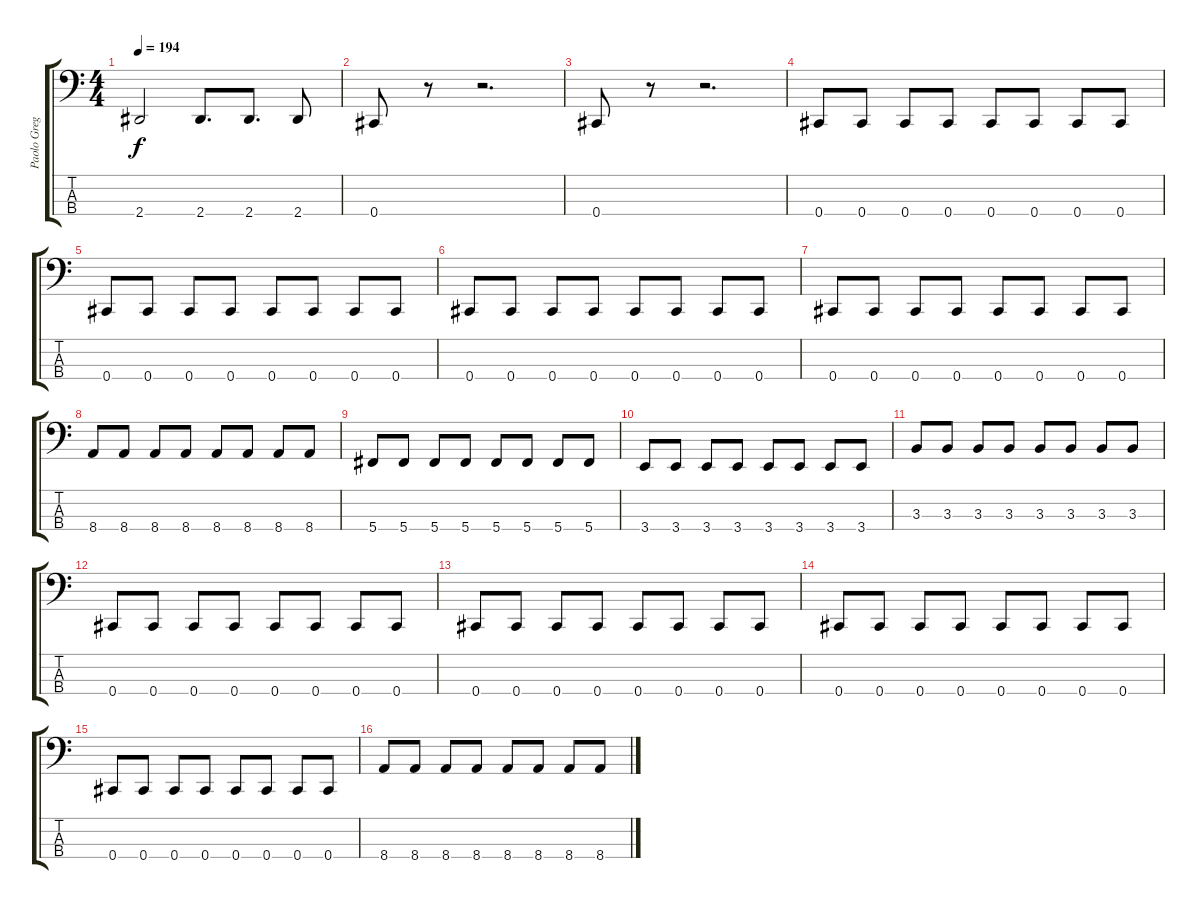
\track ("Paolo Gregoletto" "Paolo Greg") {instrument electricbassfinger}
\staff {score tabs}
\tuning (Gb2 Db2 Ab1 Db1) {hide}
\ts (4 4)
\tempo 194
\clef f4
\ks c
2.4.2{dy f} 2.4.8{d} 2.4.8{d} 2.4.8 |
0.4.8 r.8 r.2{d} |
0.4.8 r.8 r.2{d} |
0.4.8 0.4.8 0.4.8 0.4.8 0.4.8 0.4.8 0.4.8 0.4.8 |
0.4.8 0.4.8 0.4.8 0.4.8 0.4.8 0.4.8 0.4.8 0.4.8 |
0.4.8 0.4.8 0.4.8 0.4.8 0.4.8 0.4.8 0.4.8 0.4.8 |
0.4.8 0.4.8 0.4.8 0.4.8 0.4.8 0.4.8 0.4.8 0.4.8 |
8.4.8 8.4.8 8.4.8 8.4.8 8.4.8 8.4.8 8.4.8 8.4.8 |
5.4.8 5.4.8 5.4.8 5.4.8 5.4.8 5.4.8 5.4.8 5.4.8 |
3.4.8 3.4.8 3.4.8 3.4.8 3.4.8 3.4.8 3.4.8 3.4.8 |
3.3.8 3.3.8 3.3.8 3.3.8 3.3.8 3.3.8 3.3.8 3.3.8 |
0.4.8 0.4.8 0.4.8 0.4.8 0.4.8 0.4.8 0.4.8 0.4.8 |
0.4.8 0.4.8 0.4.8 0.4.8 0.4.8 0.4.8 0.4.8 0.4.8 |
0.4.8 0.4.8 0.4.8 0.4.8 0.4.8 0.4.8 0.4.8 0.4.8 |
0.4.8 0.4.8 0.4.8 0.4.8 0.4.8 0.4.8 0.4.8 0.4.8 |
8.4.8 8.4.8 8.4.8 8.4.8 8.4.8 8.4.8 8.4.8 8.4.8
